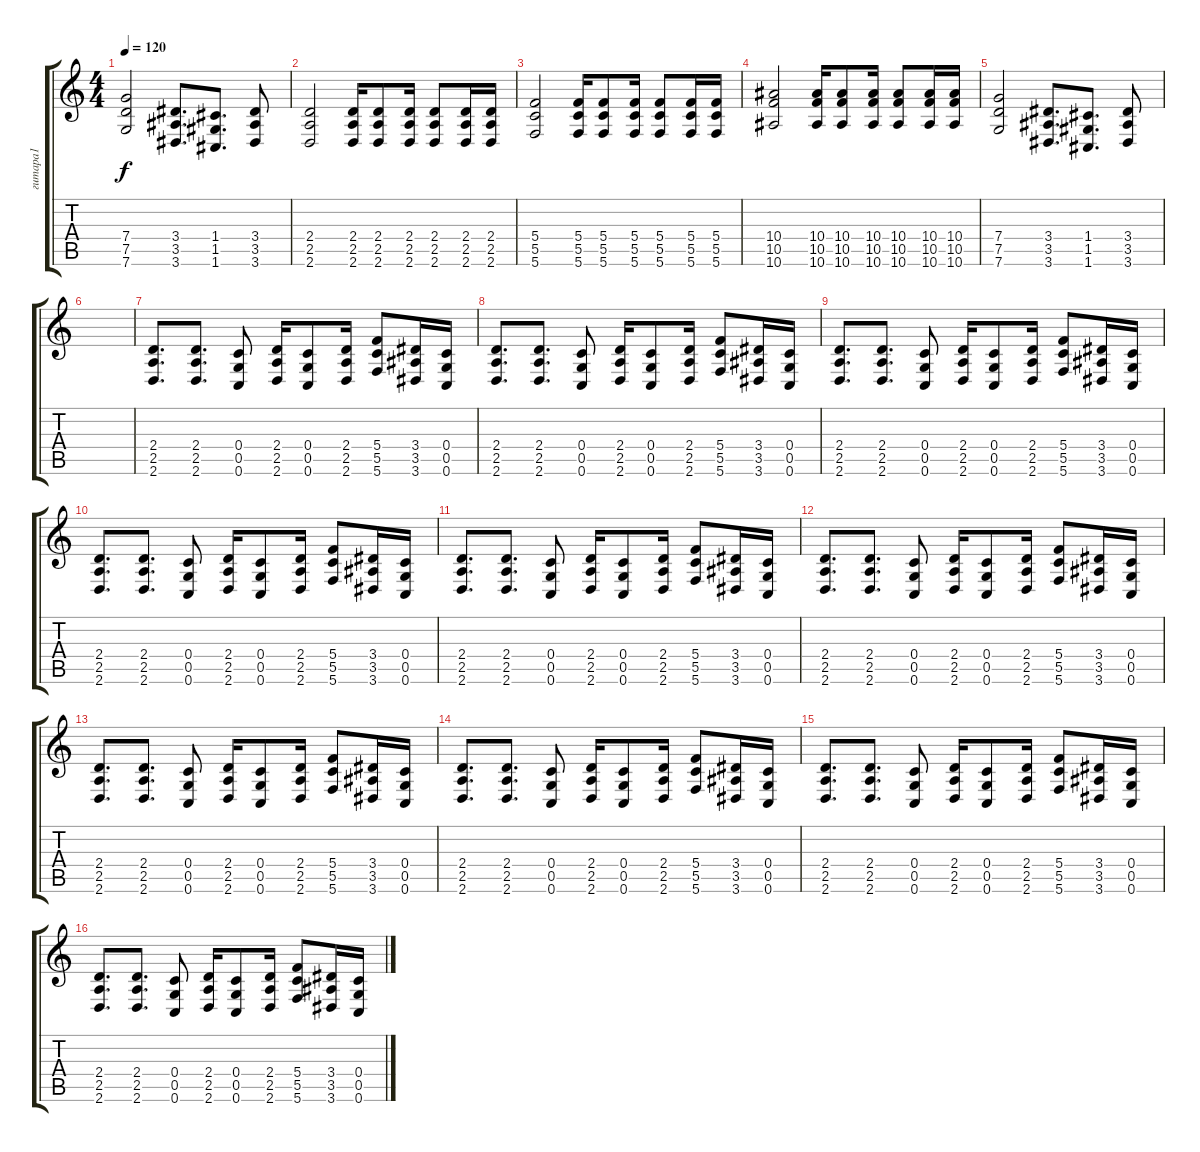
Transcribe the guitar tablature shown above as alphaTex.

\track ("гитара1" "гитара1") {instrument overdrivenguitar}
\staff {score tabs}
\tuning (D4 A3 F3 C3 G2 C2) {hide}
\ts (4 4)
\tempo 120
\clef g2
\ks c
(7.4 7.5 7.6).2{dy f} (3.4 3.5 3.6).8{d} (1.4 1.5 1.6).8{d} (3.4 3.5 3.6).8 |
(2.4 2.5 2.6).2 (2.4 2.5 2.6).16 (2.4 2.5 2.6).8 (2.4 2.5 2.6).16 (2.4 2.5 2.6).8 (2.4 2.5 2.6).16 (2.4 2.5 2.6).16 |
(5.4 5.5 5.6).2 (5.4 5.5 5.6).16 (5.4 5.5 5.6).8 (5.4 5.5 5.6).16 (5.4 5.5 5.6).8 (5.4 5.5 5.6).16 (5.4 5.5 5.6).16 |
(10.4 10.5 10.6).2 (10.4 10.5 10.6).16 (10.4 10.5 10.6).8 (10.4 10.5 10.6).16 (10.4 10.5 10.6).8 (10.4 10.5 10.6).16 (10.4 10.5 10.6).16 |
(7.4 7.5 7.6).2 (3.4 3.5 3.6).8{d} (1.4 1.5 1.6).8{d} (3.4 3.5 3.6).8 |
|
(2.4 2.5 2.6).8{d} (2.4 2.5 2.6).8{d} (0.4 0.5 0.6).8 (2.4 2.5 2.6).16 (0.4 0.5 0.6).8 (2.4 2.5 2.6).16 (5.4 5.5 5.6).8 (3.4 3.5 3.6).16 (0.4 0.5 0.6).16 |
(2.4 2.5 2.6).8{d} (2.4 2.5 2.6).8{d} (0.4 0.5 0.6).8 (2.4 2.5 2.6).16 (0.4 0.5 0.6).8 (2.4 2.5 2.6).16 (5.4 5.5 5.6).8 (3.4 3.5 3.6).16 (0.4 0.5 0.6).16 |
(2.4 2.5 2.6).8{d} (2.4 2.5 2.6).8{d} (0.4 0.5 0.6).8 (2.4 2.5 2.6).16 (0.4 0.5 0.6).8 (2.4 2.5 2.6).16 (5.4 5.5 5.6).8 (3.4 3.5 3.6).16 (0.4 0.5 0.6).16 |
(2.4 2.5 2.6).8{d} (2.4 2.5 2.6).8{d} (0.4 0.5 0.6).8 (2.4 2.5 2.6).16 (0.4 0.5 0.6).8 (2.4 2.5 2.6).16 (5.4 5.5 5.6).8 (3.4 3.5 3.6).16 (0.4 0.5 0.6).16 |
(2.4 2.5 2.6).8{d} (2.4 2.5 2.6).8{d} (0.4 0.5 0.6).8 (2.4 2.5 2.6).16 (0.4 0.5 0.6).8 (2.4 2.5 2.6).16 (5.4 5.5 5.6).8 (3.4 3.5 3.6).16 (0.4 0.5 0.6).16 |
(2.4 2.5 2.6).8{d} (2.4 2.5 2.6).8{d} (0.4 0.5 0.6).8 (2.4 2.5 2.6).16 (0.4 0.5 0.6).8 (2.4 2.5 2.6).16 (5.4 5.5 5.6).8 (3.4 3.5 3.6).16 (0.4 0.5 0.6).16 |
(2.4 2.5 2.6).8{d} (2.4 2.5 2.6).8{d} (0.4 0.5 0.6).8 (2.4 2.5 2.6).16 (0.4 0.5 0.6).8 (2.4 2.5 2.6).16 (5.4 5.5 5.6).8 (3.4 3.5 3.6).16 (0.4 0.5 0.6).16 |
(2.4 2.5 2.6).8{d} (2.4 2.5 2.6).8{d} (0.4 0.5 0.6).8 (2.4 2.5 2.6).16 (0.4 0.5 0.6).8 (2.4 2.5 2.6).16 (5.4 5.5 5.6).8 (3.4 3.5 3.6).16 (0.4 0.5 0.6).16 |
(2.4 2.5 2.6).8{d} (2.4 2.5 2.6).8{d} (0.4 0.5 0.6).8 (2.4 2.5 2.6).16 (0.4 0.5 0.6).8 (2.4 2.5 2.6).16 (5.4 5.5 5.6).8 (3.4 3.5 3.6).16 (0.4 0.5 0.6).16 |
(2.4 2.5 2.6).8{d} (2.4 2.5 2.6).8{d} (0.4 0.5 0.6).8 (2.4 2.5 2.6).16 (0.4 0.5 0.6).8 (2.4 2.5 2.6).16 (5.4 5.5 5.6).8 (3.4 3.5 3.6).16 (0.4 0.5 0.6).16
